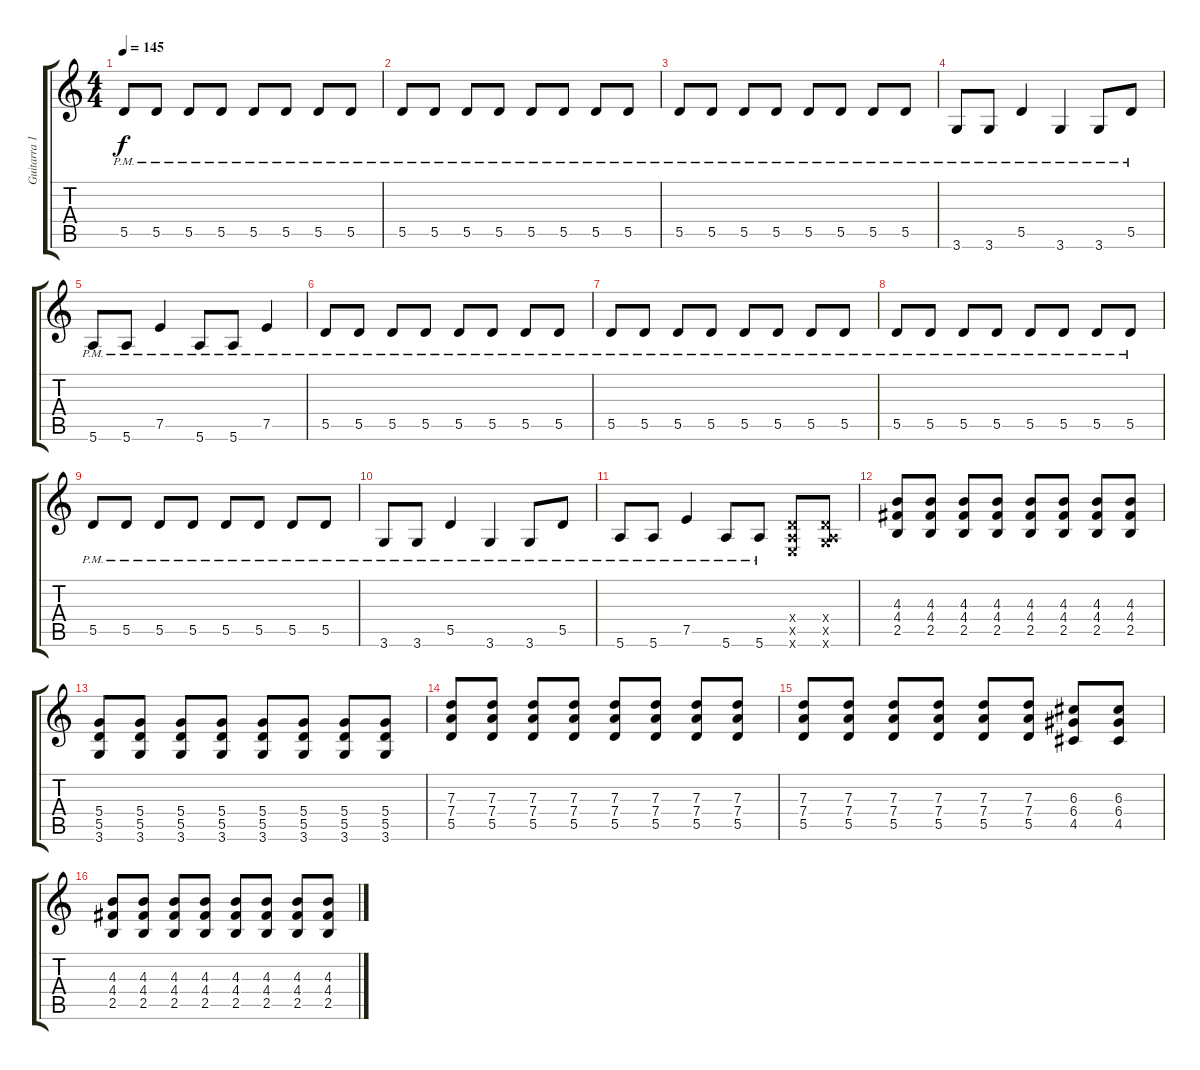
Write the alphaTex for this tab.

\track ("Guitarra 1" "Guitarra 1") {instrument distortionguitar}
\staff {score tabs}
\tuning (E4 B3 G3 D3 A2 E2) {hide}
\ts (4 4)
\tempo 145
\clef g2
\ks c
5.5{pm}.8{dy f} 5.5{pm}.8 5.5{pm}.8 5.5{pm}.8 5.5{pm}.8 5.5{pm}.8 5.5{pm}.8 5.5{pm}.8 |
5.5{pm}.8 5.5{pm}.8 5.5{pm}.8 5.5{pm}.8 5.5{pm}.8 5.5{pm}.8 5.5{pm}.8 5.5{pm}.8 |
5.5{pm}.8 5.5{pm}.8 5.5{pm}.8 5.5{pm}.8 5.5{pm}.8 5.5{pm}.8 5.5{pm}.8 5.5{pm}.8 |
3.6{pm}.8 3.6{pm}.8 5.5{pm}.4 3.6{pm}.4 3.6{pm}.8 5.5{pm}.8 |
5.6{pm}.8 5.6{pm}.8 7.5{pm}.4 5.6{pm}.8 5.6{pm}.8 7.5{pm}.4 |
5.5{pm}.8 5.5{pm}.8 5.5{pm}.8 5.5{pm}.8 5.5{pm}.8 5.5{pm}.8 5.5{pm}.8 5.5{pm}.8 |
5.5{pm}.8 5.5{pm}.8 5.5{pm}.8 5.5{pm}.8 5.5{pm}.8 5.5{pm}.8 5.5{pm}.8 5.5{pm}.8 |
5.5{pm}.8 5.5{pm}.8 5.5{pm}.8 5.5{pm}.8 5.5{pm}.8 5.5{pm}.8 5.5{pm}.8 5.5{pm}.8 |
5.5{pm}.8 5.5{pm}.8 5.5{pm}.8 5.5{pm}.8 5.5{pm}.8 5.5{pm}.8 5.5{pm}.8 5.5{pm}.8 |
3.6{pm}.8 3.6{pm}.8 5.5{pm}.4 3.6{pm}.4 3.6{pm}.8 5.5{pm}.8 |
5.6{pm}.8 5.6{pm}.8 7.5{pm}.4 5.6{pm}.8 5.6{pm}.8 (0.4{x} 0.5{x} 0.6{x}).8 (0.4{x} 0.5{x} 3.6{x}).8 |
(4.3 4.4 2.5).8 (4.3 4.4 2.5).8 (4.3 4.4 2.5).8 (4.3 4.4 2.5).8 (4.3 4.4 2.5).8 (4.3 4.4 2.5).8 (4.3 4.4 2.5).8 (4.3 4.4 2.5).8 |
(5.4 5.5 3.6).8 (5.4 5.5 3.6).8 (5.4 5.5 3.6).8 (5.4 5.5 3.6).8 (5.4 5.5 3.6).8 (5.4 5.5 3.6).8 (5.4 5.5 3.6).8 (5.4 5.5 3.6).8 |
(7.3 7.4 5.5).8 (7.3 7.4 5.5).8 (7.3 7.4 5.5).8 (7.3 7.4 5.5).8 (7.3 7.4 5.5).8 (7.3 7.4 5.5).8 (7.3 7.4 5.5).8 (7.3 7.4 5.5).8 |
(7.3 7.4 5.5).8 (7.3 7.4 5.5).8 (7.3 7.4 5.5).8 (7.3 7.4 5.5).8 (7.3 7.4 5.5).8 (7.3 7.4 5.5).8 (6.3 6.4 4.5).8 (6.3 6.4 4.5).8 |
(4.3 4.4 2.5).8 (4.3 4.4 2.5).8 (4.3 4.4 2.5).8 (4.3 4.4 2.5).8 (4.3 4.4 2.5).8 (4.3 4.4 2.5).8 (4.3 4.4 2.5).8 (4.3 4.4 2.5).8
